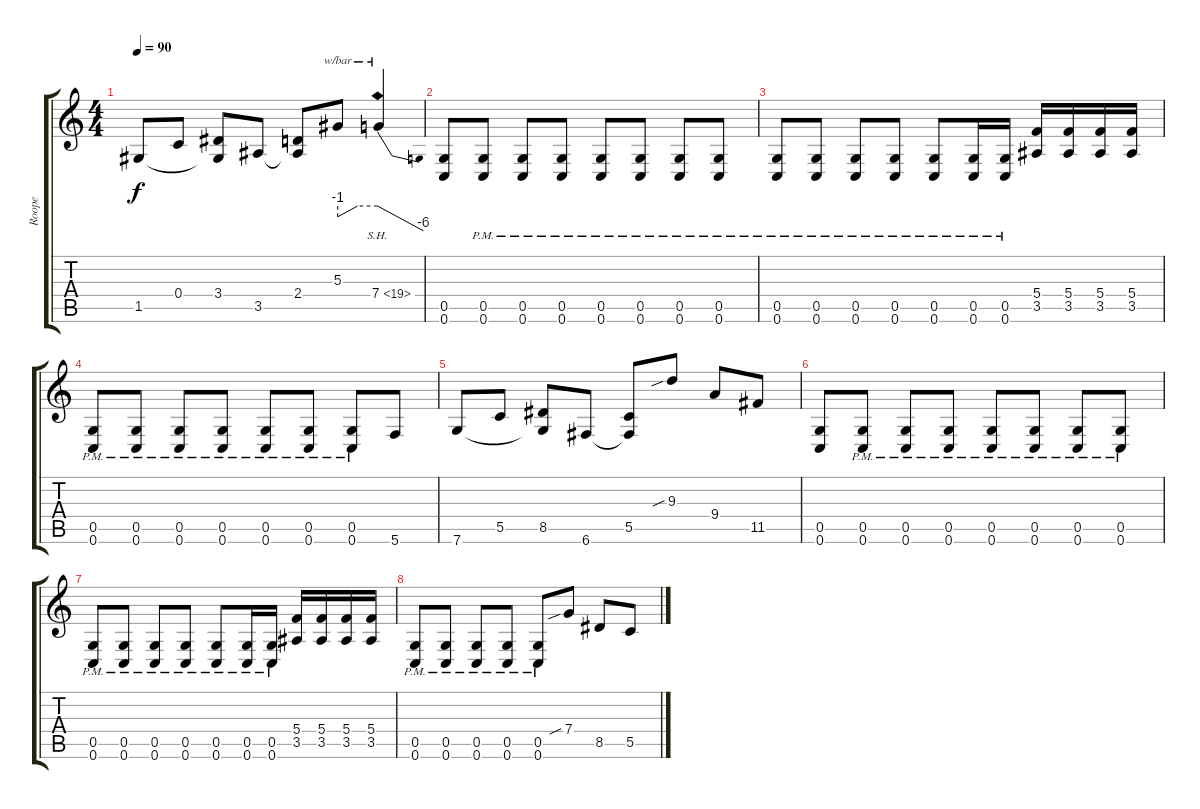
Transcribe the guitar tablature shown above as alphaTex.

\track ("Roope" "Roope") {instrument distortionguitar}
\staff {score tabs}
\tuning (D4 A3 F3 C3 G2 C2) {hide}
\ts (4 4)
\tempo 90
\clef g2
\ks c
1.5.8{dy f} 0.4.8 (3.4 1.5{t}).8 3.5.8 (2.4 3.5{t}).8 5.3.8{tbe (custom default 0 -4 30 0 60 0)} 7.4{sh 12}.4{tbe (dive default 0 0 60 -24)} |
(0.5 0.6).8 (0.5{pm} 0.6{pm}).8 (0.5{pm} 0.6{pm}).8 (0.5{pm} 0.6{pm}).8 (0.5{pm} 0.6{pm}).8 (0.5{pm} 0.6{pm}).8 (0.5{pm} 0.6{pm}).8 (0.5{pm} 0.6{pm}).8 |
(0.5{pm} 0.6{pm}).8 (0.5{pm} 0.6{pm}).8 (0.5{pm} 0.6{pm}).8 (0.5{pm} 0.6{pm}).8 (0.5{pm} 0.6{pm}).8 (0.5{pm} 0.6{pm}).16 (0.5{pm} 0.6{pm}).16 (5.4 3.5).16 (5.4 3.5).16 (5.4 3.5).16 (5.4 3.5).16 |
(0.5{pm} 0.6{pm}).8 (0.5{pm} 0.6{pm}).8 (0.5{pm} 0.6{pm}).8 (0.5{pm} 0.6{pm}).8 (0.5{pm} 0.6{pm}).8 (0.5{pm} 0.6{pm}).8 (0.5{pm} 0.6{pm}).8 5.6.8 |
7.6.8 5.5.8 (8.5 7.6{t}).8 6.6.8 (5.5 6.6{t}).8 9.3{sib}.8 9.4.8 11.5.8 |
(0.5 0.6).8 (0.5{pm} 0.6{pm}).8 (0.5{pm} 0.6{pm}).8 (0.5{pm} 0.6{pm}).8 (0.5{pm} 0.6{pm}).8 (0.5{pm} 0.6{pm}).8 (0.5{pm} 0.6{pm}).8 (0.5{pm} 0.6{pm}).8 |
(0.5{pm} 0.6{pm}).8 (0.5{pm} 0.6{pm}).8 (0.5{pm} 0.6{pm}).8 (0.5{pm} 0.6{pm}).8 (0.5{pm} 0.6{pm}).8 (0.5{pm} 0.6{pm}).16 (0.5{pm} 0.6{pm}).16 (5.4 3.5).16 (5.4 3.5).16 (5.4 3.5).16 (5.4 3.5).16 |
(0.5{pm} 0.6{pm}).8 (0.5{pm} 0.6{pm}).8 (0.5{pm} 0.6{pm}).8 (0.5{pm} 0.6{pm}).8 (0.5{pm} 0.6{pm}).8 7.4{sib}.8 8.5.8 5.5.8
